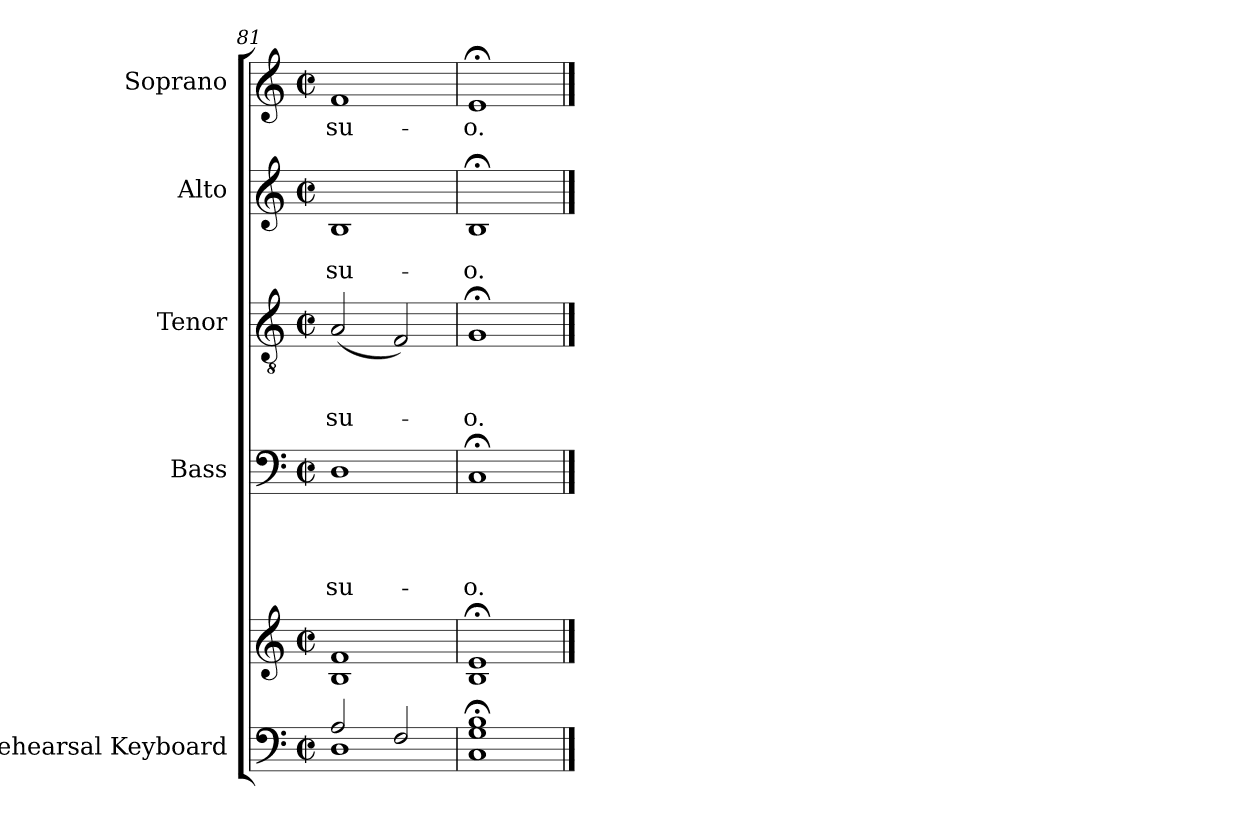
**kern	**kern	**kern	**text	**text	**text	**text	**kern	**text	**text	**text	**kern	**text	**text	**kern	**text
*part5	*part5	*part4	*part4	*part4	*part4	*part4	*part3	*part3	*part3	*part3	*part2	*part2	*part2	*part1	*part1
*staff6	*staff5	*staff4	*staff4	*staff4	*staff4	*staff4	*staff3	*staff3	*staff3	*staff3	*staff2	*staff2	*staff2	*staff1	*staff1
*I"Rehearsal Keyboard	*	*I"Bass	*	*	*	*	*I"Tenor	*	*	*	*I"Alto	*	*	*I"Soprano	*
*	*	*I'B	*	*	*	*	*I'T	*	*	*	*I'A	*	*	*I'S	*
*clefF4	*clefG2	*clefF4	*	*	*	*	*clefGv2	*	*	*	*clefG2	*	*	*clefG2	*
*k[]	*k[]	*k[]	*	*	*	*	*k[]	*	*	*	*k[]	*	*	*k[]	*
*C:	*C:	*C:	*	*	*	*	*C:	*	*	*	*C:	*	*	*C:	*
*M2/2	*M2/2	*M2/2	*	*	*	*	*M2/2	*	*	*	*M2/2	*	*	*M2/2	*
*met(c|)	*met(c|)	*met(c|)	*	*	*	*	*met(c|)	*	*	*	*met(c|)	*	*	*met(c|)	*
=81	=81	=81	=81	=81	=81	=81	=81	=81	=81	=81	=81	=81	=81	=81	=81
*^	*	*	*	*	*	*	*	*	*	*	*	*	*	*	*
!	!	!	!	!	!	!	!LO:LY:b	!	!	!	!LO:LY:b	!	!	!LO:LY:b	!	!LO:LY:b
2A/	1D	1B 1f	1D	.	.	.	su-	(<2A/	.	.	su-	1B	.	su-	1f	su-
2F/	.	.	.	.	.	.	.	2F/)	.	.	.	.	.	.	.	.
*v	*v	*	*	*	*	*	*	*	*	*	*	*	*	*	*	*
=82	=82	=82	=82	=82	=82	=82	=82	=82	=82	=82	=82	=82	=82	=82	=82
!	!	!	!	!	!	!LO:LY:b	!	!	!	!LO:LY:b	!	!	!LO:LY:b	!	!LO:LY:b
1C;< 1G;< 1B;<	1B; 1e;	1C;	.	.	.	-o.	1G;	.	.	-o.	1B;	.	-o.	1e;	-o.
==	==	==	==	==	==	==	==	==	==	==	==	==	==	==	==
*-	*-	*-	*-	*-	*-	*-	*-	*-	*-	*-	*-	*-	*-	*-	*-
